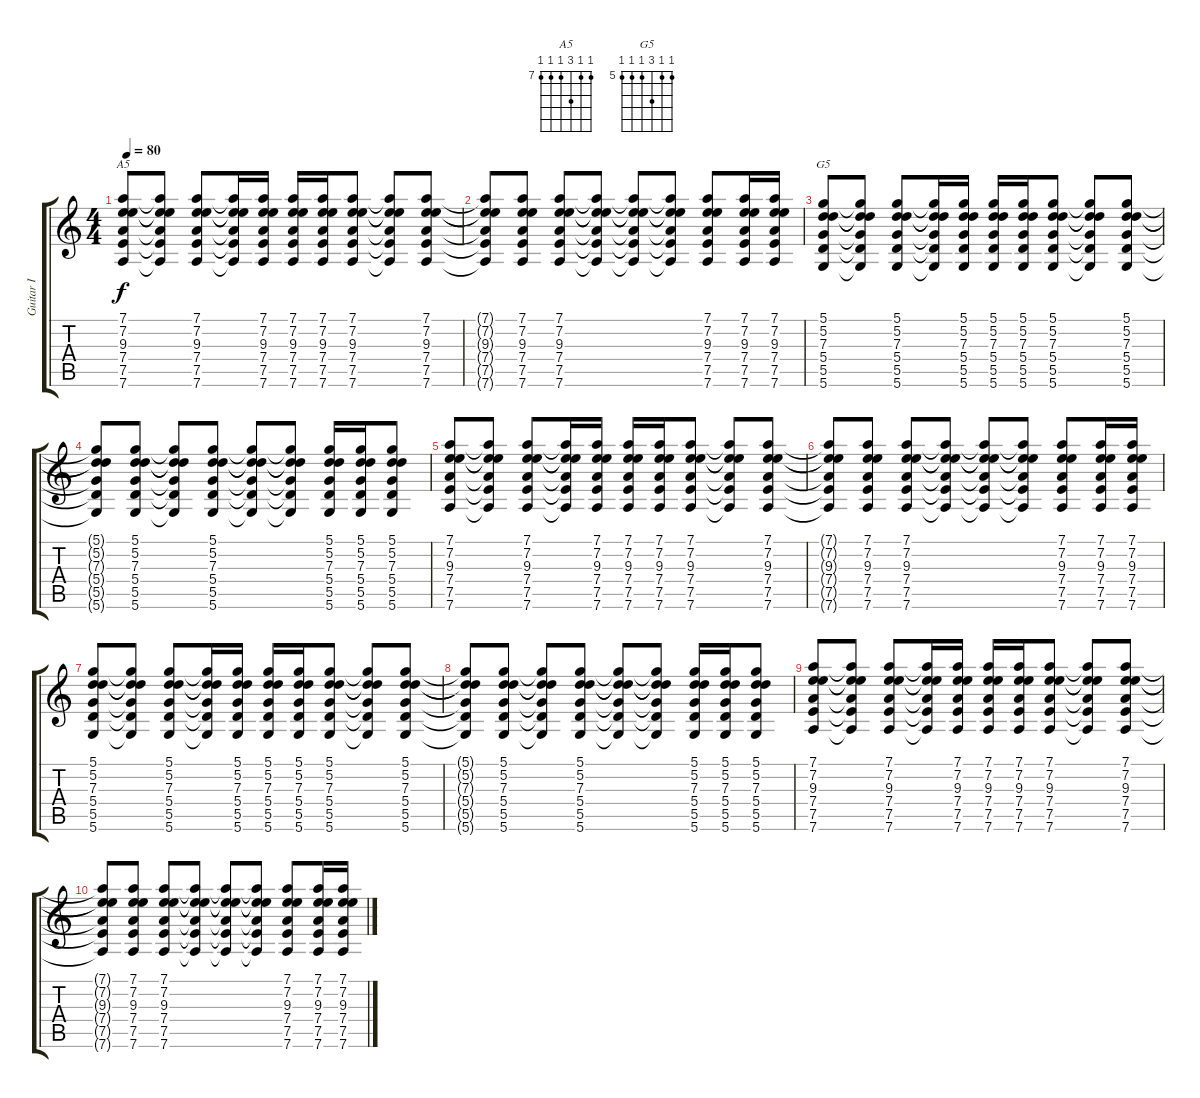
\track ("Guitar I" "Guitar I") {instrument overdrivenguitar}
\staff {score tabs}
\tuning (D4 A3 G3 D3 A2 D2) {hide}
\chord ("A5" 7 7 9 7 7 7) {firstfret 7}
\chord ("G5" 5 5 7 5 5 5) {firstfret 5}
\ts (4 4)
\tempo 80
\clef g2
\ks c
(7.1 7.2 9.3 7.4 7.5 7.6).8{ch "A5" dy f} (7.1{t} 7.2{t} 9.3{t} 7.4{t} 7.5{t} 7.6{t}).8 (7.1 7.2 9.3 7.4 7.5 7.6).8 (7.1{t} 7.2{t} 9.3{t} 7.4{t} 7.5{t} 7.6{t}).16 (7.1 7.2 9.3 7.4 7.5 7.6).16 (7.1 7.2 9.3 7.4 7.5 7.6).16 (7.1 7.2 9.3 7.4 7.5 7.6).16 (7.1 7.2 9.3 7.4 7.5 7.6).8 (7.1{t} 7.2{t} 9.3{t} 7.4{t} 7.5{t} 7.6{t}).8 (7.1 7.2 9.3 7.4 7.5 7.6).8 |
(7.1{t} 7.2{t} 9.3{t} 7.4{t} 7.5{t} 7.6{t}).8 (7.1 7.2 9.3 7.4 7.5 7.6).8 (7.1 7.2 9.3 7.4 7.5 7.6).8 (7.1{t} 7.2{t} 9.3{t} 7.4{t} 7.5{t} 7.6{t}).8 (7.1{t} 7.2{t} 9.3{t} 7.4{t} 7.5{t} 7.6{t}).8 (7.1{t} 7.2{t} 9.3{t} 7.4{t} 7.5{t} 7.6{t}).8 (7.1 7.2 9.3 7.4 7.5 7.6).8 (7.1 7.2 9.3 7.4 7.5 7.6).16 (7.1 7.2 9.3 7.4 7.5 7.6).16 |
(5.1 5.2 7.3 5.4 5.5 5.6).8{ch "G5"} (5.1{t} 5.2{t} 7.3{t} 5.4{t} 5.5{t} 5.6{t}).8 (5.1 5.2 7.3 5.4 5.5 5.6).8 (5.1{t} 5.2{t} 7.3{t} 5.4{t} 5.5{t} 5.6{t}).16 (5.1 5.2 7.3 5.4 5.5 5.6).16 (5.1 5.2 7.3 5.4 5.5 5.6).16 (5.1 5.2 7.3 5.4 5.5 5.6).16 (5.1 5.2 7.3 5.4 5.5 5.6).8 (5.1{t} 5.2{t} 7.3{t} 5.4{t} 5.5{t} 5.6{t}).8 (5.1 5.2 7.3 5.4 5.5 5.6).8 |
(5.1{t} 5.2{t} 7.3{t} 5.4{t} 5.5{t} 5.6{t}).8 (5.1 5.2 7.3 5.4 5.5 5.6).8 (5.1{t} 5.2{t} 7.3{t} 5.4{t} 5.5{t} 5.6{t}).8 (5.1 5.2 7.3 5.4 5.5 5.6).8 (5.1{t} 5.2{t} 7.3{t} 5.4{t} 5.5{t} 5.6{t}).8 (5.1{t} 5.2{t} 7.3{t} 5.4{t} 5.5{t} 5.6{t}).8 (5.1 5.2 7.3 5.4 5.5 5.6).16 (5.1 5.2 7.3 5.4 5.5 5.6).16 (5.1 5.2 7.3 5.4 5.5 5.6).8 |
(7.1 7.2 9.3 7.4 7.5 7.6).8 (7.1{t} 7.2{t} 9.3{t} 7.4{t} 7.5{t} 7.6{t}).8 (7.1 7.2 9.3 7.4 7.5 7.6).8 (7.1{t} 7.2{t} 9.3{t} 7.4{t} 7.5{t} 7.6{t}).16 (7.1 7.2 9.3 7.4 7.5 7.6).16 (7.1 7.2 9.3 7.4 7.5 7.6).16 (7.1 7.2 9.3 7.4 7.5 7.6).16 (7.1 7.2 9.3 7.4 7.5 7.6).8 (7.1{t} 7.2{t} 9.3{t} 7.4{t} 7.5{t} 7.6{t}).8 (7.1 7.2 9.3 7.4 7.5 7.6).8 |
(7.1{t} 7.2{t} 9.3{t} 7.4{t} 7.5{t} 7.6{t}).8 (7.1 7.2 9.3 7.4 7.5 7.6).8 (7.1 7.2 9.3 7.4 7.5 7.6).8 (7.1{t} 7.2{t} 9.3{t} 7.4{t} 7.5{t} 7.6{t}).8 (7.1{t} 7.2{t} 9.3{t} 7.4{t} 7.5{t} 7.6{t}).8 (7.1{t} 7.2{t} 9.3{t} 7.4{t} 7.5{t} 7.6{t}).8 (7.1 7.2 9.3 7.4 7.5 7.6).8 (7.1 7.2 9.3 7.4 7.5 7.6).16 (7.1 7.2 9.3 7.4 7.5 7.6).16 |
(5.1 5.2 7.3 5.4 5.5 5.6).8 (5.1{t} 5.2{t} 7.3{t} 5.4{t} 5.5{t} 5.6{t}).8 (5.1 5.2 7.3 5.4 5.5 5.6).8 (5.1{t} 5.2{t} 7.3{t} 5.4{t} 5.5{t} 5.6{t}).16 (5.1 5.2 7.3 5.4 5.5 5.6).16 (5.1 5.2 7.3 5.4 5.5 5.6).16 (5.1 5.2 7.3 5.4 5.5 5.6).16 (5.1 5.2 7.3 5.4 5.5 5.6).8 (5.1{t} 5.2{t} 7.3{t} 5.4{t} 5.5{t} 5.6{t}).8 (5.1 5.2 7.3 5.4 5.5 5.6).8 |
(5.1{t} 5.2{t} 7.3{t} 5.4{t} 5.5{t} 5.6{t}).8 (5.1 5.2 7.3 5.4 5.5 5.6).8 (5.1{t} 5.2{t} 7.3{t} 5.4{t} 5.5{t} 5.6{t}).8 (5.1 5.2 7.3 5.4 5.5 5.6).8 (5.1{t} 5.2{t} 7.3{t} 5.4{t} 5.5{t} 5.6{t}).8 (5.1{t} 5.2{t} 7.3{t} 5.4{t} 5.5{t} 5.6{t}).8 (5.1 5.2 7.3 5.4 5.5 5.6).16 (5.1 5.2 7.3 5.4 5.5 5.6).16 (5.1 5.2 7.3 5.4 5.5 5.6).8 |
(7.1 7.2 9.3 7.4 7.5 7.6).8 (7.1{t} 7.2{t} 9.3{t} 7.4{t} 7.5{t} 7.6{t}).8 (7.1 7.2 9.3 7.4 7.5 7.6).8 (7.1{t} 7.2{t} 9.3{t} 7.4{t} 7.5{t} 7.6{t}).16 (7.1 7.2 9.3 7.4 7.5 7.6).16 (7.1 7.2 9.3 7.4 7.5 7.6).16 (7.1 7.2 9.3 7.4 7.5 7.6).16 (7.1 7.2 9.3 7.4 7.5 7.6).8 (7.1{t} 7.2{t} 9.3{t} 7.4{t} 7.5{t} 7.6{t}).8 (7.1 7.2 9.3 7.4 7.5 7.6).8 |
(7.1{t} 7.2{t} 9.3{t} 7.4{t} 7.5{t} 7.6{t}).8 (7.1 7.2 9.3 7.4 7.5 7.6).8 (7.1 7.2 9.3 7.4 7.5 7.6).8 (7.1{t} 7.2{t} 9.3{t} 7.4{t} 7.5{t} 7.6{t}).8 (7.1{t} 7.2{t} 9.3{t} 7.4{t} 7.5{t} 7.6{t}).8 (7.1{t} 7.2{t} 9.3{t} 7.4{t} 7.5{t} 7.6{t}).8 (7.1 7.2 9.3 7.4 7.5 7.6).8 (7.1 7.2 9.3 7.4 7.5 7.6).16 (7.1 7.2 9.3 7.4 7.5 7.6).16
